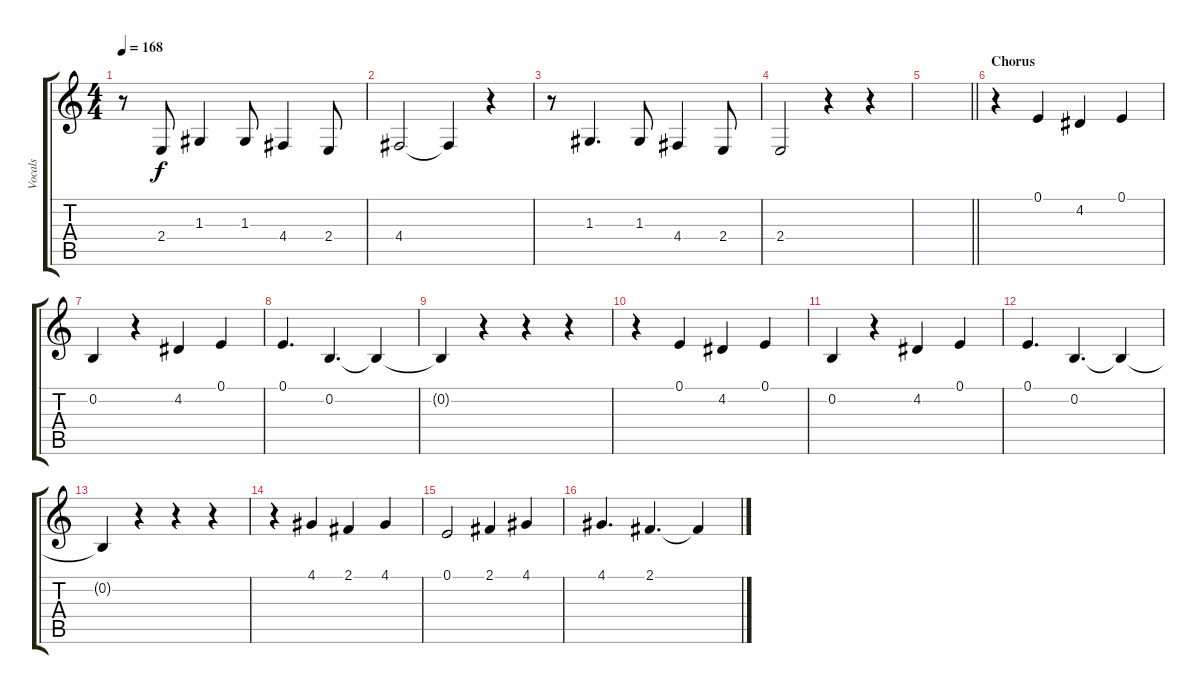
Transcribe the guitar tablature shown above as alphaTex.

\track ("Vocals" "Vocals") {instrument altosax}
\staff {score tabs}
\tuning (E4 B3 G3 D3 A2 E2) {hide}
\ts (4 4)
\tempo 168
\clef g2
\ks c
r.8{dy f} 2.4.8 1.3.4 1.3.8 4.4.4 2.4.8 |
4.4.2 4.4{t}.4 r.4 |
r.8 1.3.4{d} 1.3.8 4.4.4 2.4.8 |
2.4.2 r.4 r.4 |
\barLineRight lightlight
|
\section ("" "Chorus")
r.4 0.1.4 4.2.4 0.1.4 |
0.2.4 r.4 4.2.4 0.1.4 |
0.1.4{d} 0.2.4{d} 0.2{t}.4 |
0.2{t}.4 r.4 r.4 r.4 |
r.4 0.1.4 4.2.4 0.1.4 |
0.2.4 r.4 4.2.4 0.1.4 |
0.1.4{d} 0.2.4{d} 0.2{t}.4 |
0.2{t}.4 r.4 r.4 r.4 |
r.4 4.1.4 2.1.4 4.1.4 |
0.1.2 2.1.4 4.1.4 |
4.1.4{d} 2.1.4{d} 2.1{t}.4
